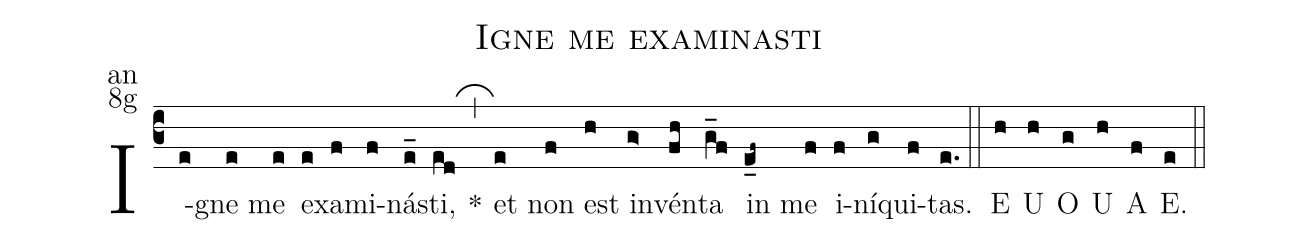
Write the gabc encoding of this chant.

name:Igne me examinasti;
office-part:an;
mode:8g;
%%
(c3) I(e)gne(e) me(e) ex(e)a(f)mi(f)ná(e_)sti,(ed) <sp>*</sp>(,_)
et(e) non(f) est(h) in(g>)vén(fh)ta(g_f) in(e_f~) me(f) i(f)ní(g)qui(f)tas.(e.) (::)
<eu>E(h) U(h) O(g) U(h) A(f) E.(e) </eu>(::)
